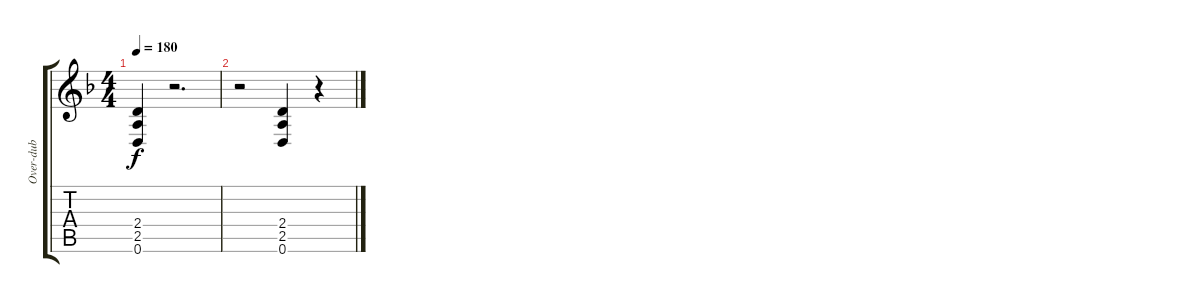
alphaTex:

\track ("Over-dub" "Over-dub") {instrument overdrivenguitar}
\staff {score tabs}
\tuning (D4 A3 F3 C3 G2 D2) {hide}
\ts (4 4)
\tempo 180
\clef g2
\ks dminor
(2.4 2.5 0.6).4{dy f} r.2{d} |
r.2 (2.4 2.5 0.6).4 r.4
